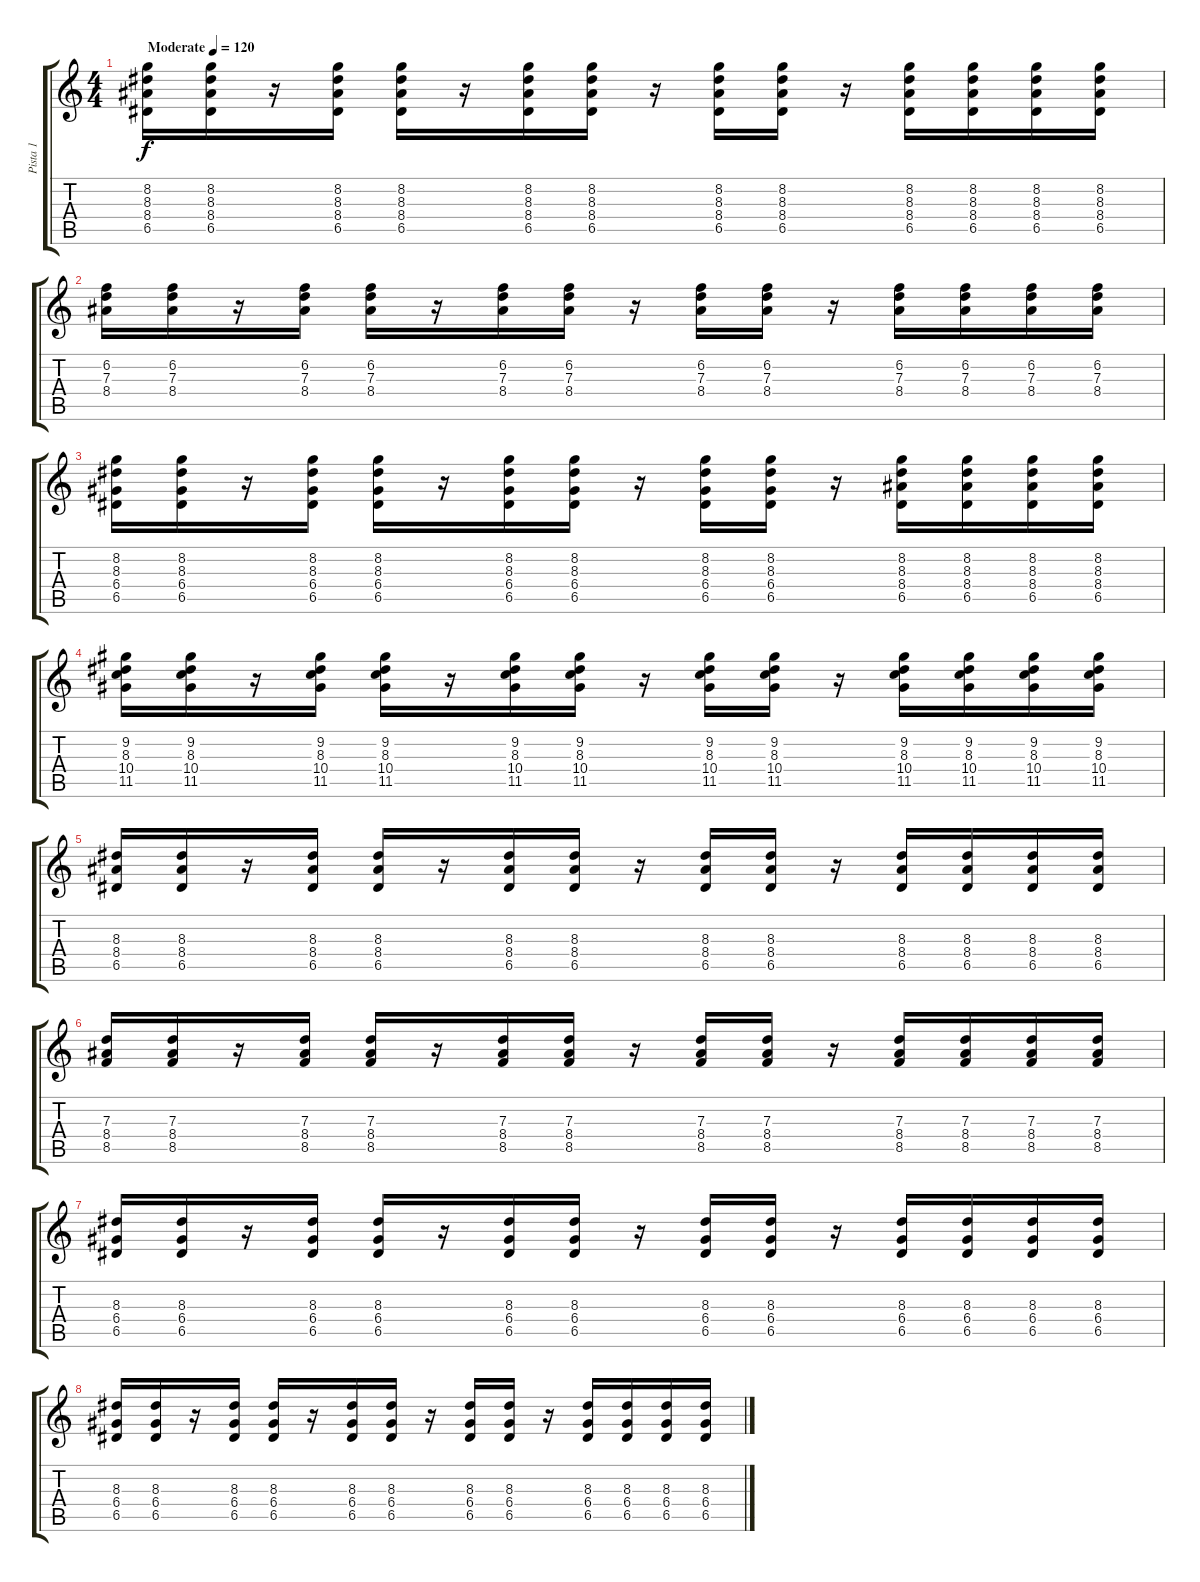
\track ("Pista 1" "Pista 1") {instrument distortionguitar}
\staff {score tabs}
\tuning (E4 B3 G3 D3 A2 E2) {hide}
\ts (4 4)
\tempo (120 "Moderate")
\clef g2
\ks c
(8.2 8.3 8.4 6.5).16{dy f instrument distortionguitar} (8.2 8.3 8.4 6.5).16 r.16 (8.2 8.3 8.4 6.5).16 (8.2 8.3 8.4 6.5).16 r.16 (8.2 8.3 8.4 6.5).16 (8.2 8.3 8.4 6.5).16 r.16 (8.2 8.3 8.4 6.5).16 (8.2 8.3 8.4 6.5).16 r.16 (8.2 8.3 8.4 6.5).16 (8.2 8.3 8.4 6.5).16 (8.2 8.3 8.4 6.5).16 (8.2 8.3 8.4 6.5).16 |
(6.2 7.3 8.4).16 (6.2 7.3 8.4).16 r.16 (6.2 7.3 8.4).16 (6.2 7.3 8.4).16 r.16 (6.2 7.3 8.4).16 (6.2 7.3 8.4).16 r.16 (6.2 7.3 8.4).16 (6.2 7.3 8.4).16 r.16 (6.2 7.3 8.4).16 (6.2 7.3 8.4).16 (6.2 7.3 8.4).16 (6.2 7.3 8.4).16 |
(8.2 8.3 6.4 6.5).16 (8.2 8.3 6.4 6.5).16 r.16 (8.2 8.3 6.4 6.5).16 (8.2 8.3 6.4 6.5).16 r.16 (8.2 8.3 6.4 6.5).16 (8.2 8.3 6.4 6.5).16 r.16 (8.2 8.3 6.4 6.5).16 (8.2 8.3 6.4 6.5).16 r.16 (8.2 8.3 8.4 6.5).16 (8.2 8.3 8.4 6.5).16 (8.2 8.3 8.4 6.5).16 (8.2 8.3 8.4 6.5).16 |
(9.2 8.3 10.4 11.5).16 (9.2 8.3 10.4 11.5).16 r.16 (9.2 8.3 10.4 11.5).16 (9.2 8.3 10.4 11.5).16 r.16 (9.2 8.3 10.4 11.5).16 (9.2 8.3 10.4 11.5).16 r.16 (9.2 8.3 10.4 11.5).16 (9.2 8.3 10.4 11.5).16 r.16 (9.2 8.3 10.4 11.5).16 (9.2 8.3 10.4 11.5).16 (9.2 8.3 10.4 11.5).16 (9.2 8.3 10.4 11.5).16 |
(8.3 8.4 6.5).16 (8.3 8.4 6.5).16 r.16 (8.3 8.4 6.5).16 (8.3 8.4 6.5).16 r.16 (8.3 8.4 6.5).16 (8.3 8.4 6.5).16 r.16 (8.3 8.4 6.5).16 (8.3 8.4 6.5).16 r.16 (8.3 8.4 6.5).16 (8.3 8.4 6.5).16 (8.3 8.4 6.5).16 (8.3 8.4 6.5).16 |
(7.3 8.4 8.5).16 (7.3 8.4 8.5).16 r.16 (7.3 8.4 8.5).16 (7.3 8.4 8.5).16 r.16 (7.3 8.4 8.5).16 (7.3 8.4 8.5).16 r.16 (7.3 8.4 8.5).16 (7.3 8.4 8.5).16 r.16 (7.3 8.4 8.5).16 (7.3 8.4 8.5).16 (7.3 8.4 8.5).16 (7.3 8.4 8.5).16 |
(8.3 6.4 6.5).16 (8.3 6.4 6.5).16 r.16 (8.3 6.4 6.5).16 (8.3 6.4 6.5).16 r.16 (8.3 6.4 6.5).16 (8.3 6.4 6.5).16 r.16 (8.3 6.4 6.5).16 (8.3 6.4 6.5).16 r.16 (8.3 6.4 6.5).16 (8.3 6.4 6.5).16 (8.3 6.4 6.5).16 (8.3 6.4 6.5).16 |
(8.3 6.4 6.5).16 (8.3 6.4 6.5).16 r.16 (8.3 6.4 6.5).16 (8.3 6.4 6.5).16 r.16 (8.3 6.4 6.5).16 (8.3 6.4 6.5).16 r.16 (8.3 6.4 6.5).16 (8.3 6.4 6.5).16 r.16 (8.3 6.4 6.5).16 (8.3 6.4 6.5).16 (8.3 6.4 6.5).16 (8.3 6.4 6.5).16
